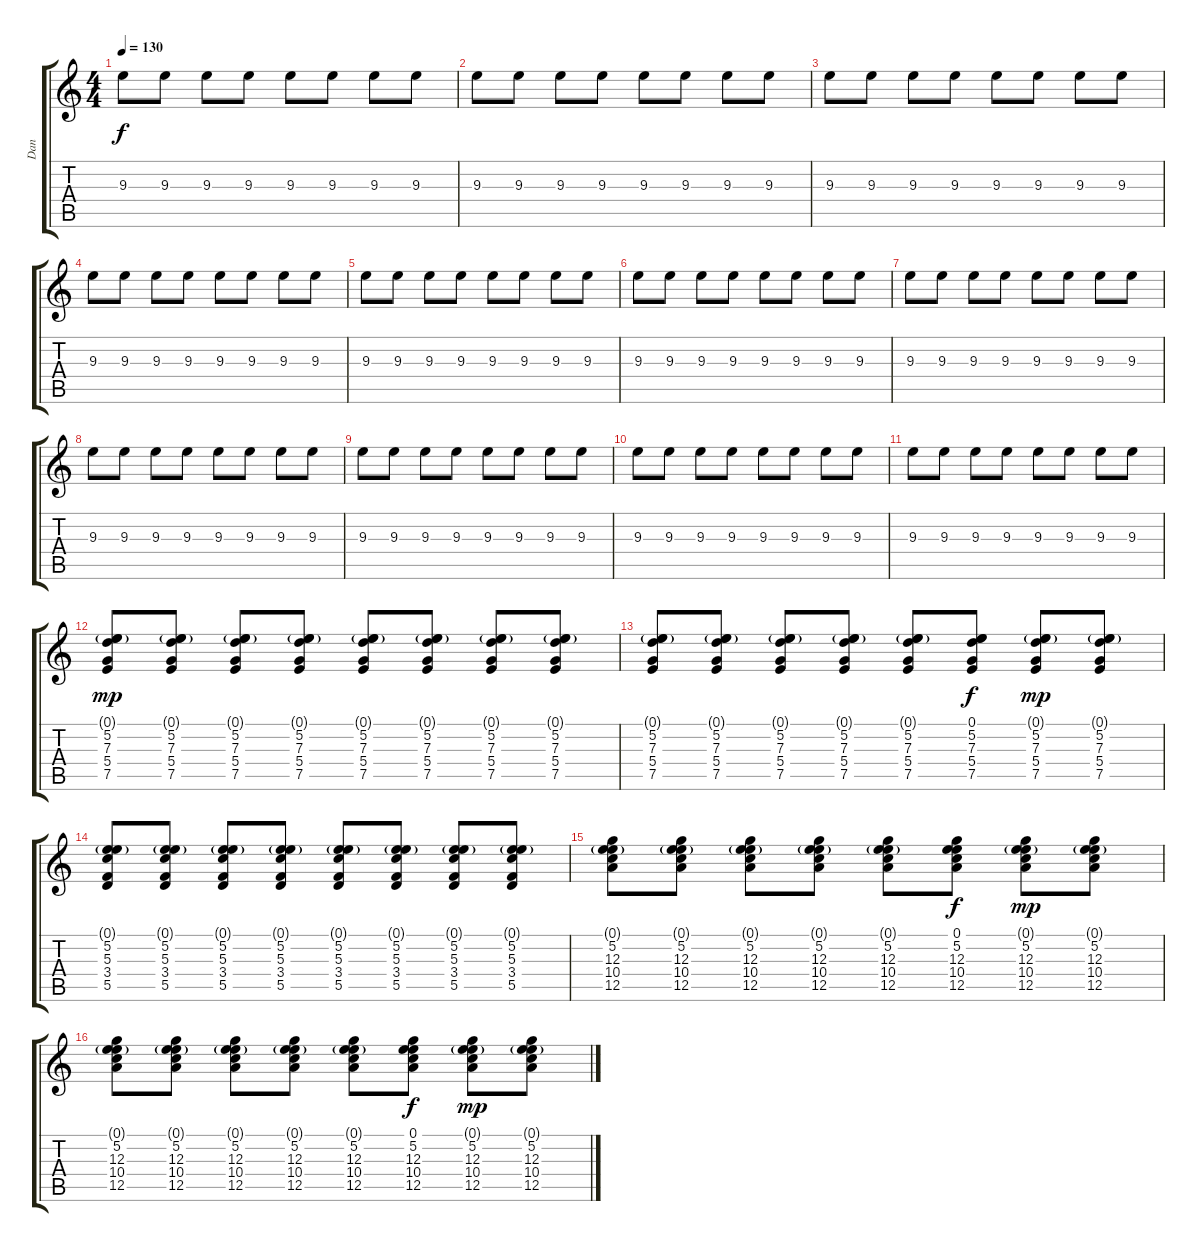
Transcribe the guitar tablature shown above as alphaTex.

\track ("Dan" "Dan") {instrument overdrivenguitar}
\staff {score tabs}
\tuning (E4 B3 G3 D3 A2 E2) {hide}
\ts (4 4)
\tempo 130
\clef g2
\ks c
9.3.8{dy f} 9.3.8 9.3.8 9.3.8 9.3.8 9.3.8 9.3.8 9.3.8 |
9.3.8 9.3.8 9.3.8 9.3.8 9.3.8 9.3.8 9.3.8 9.3.8 |
9.3.8 9.3.8 9.3.8 9.3.8 9.3.8 9.3.8 9.3.8 9.3.8 |
9.3.8 9.3.8 9.3.8 9.3.8 9.3.8 9.3.8 9.3.8 9.3.8 |
9.3.8 9.3.8 9.3.8 9.3.8 9.3.8 9.3.8 9.3.8 9.3.8 |
9.3.8 9.3.8 9.3.8 9.3.8 9.3.8 9.3.8 9.3.8 9.3.8 |
9.3.8 9.3.8 9.3.8 9.3.8 9.3.8 9.3.8 9.3.8 9.3.8 |
9.3.8 9.3.8 9.3.8 9.3.8 9.3.8 9.3.8 9.3.8 9.3.8 |
9.3.8 9.3.8 9.3.8 9.3.8 9.3.8 9.3.8 9.3.8 9.3.8 |
9.3.8 9.3.8 9.3.8 9.3.8 9.3.8 9.3.8 9.3.8 9.3.8 |
9.3.8 9.3.8 9.3.8 9.3.8 9.3.8 9.3.8 9.3.8 9.3.8 |
(0.1{g} 5.2 7.3 5.4 7.5).8{dy mp} (0.1{g} 5.2 7.3 5.4 7.5).8 (0.1{g} 5.2 7.3 5.4 7.5).8 (0.1{g} 5.2 7.3 5.4 7.5).8 (0.1{g} 5.2 7.3 5.4 7.5).8 (0.1{g} 5.2 7.3 5.4 7.5).8 (0.1{g} 5.2 7.3 5.4 7.5).8 (0.1{g} 5.2 7.3 5.4 7.5).8 |
(0.1{g} 5.2 7.3 5.4 7.5).8 (0.1{g} 5.2 7.3 5.4 7.5).8 (0.1{g} 5.2 7.3 5.4 7.5).8 (0.1{g} 5.2 7.3 5.4 7.5).8 (0.1{g} 5.2 7.3 5.4 7.5).8 (0.1 5.2 7.3 5.4 7.5).8{dy f} (0.1{g} 5.2 7.3 5.4 7.5).8{dy mp} (0.1{g} 5.2 7.3 5.4 7.5).8 |
(0.1{g} 5.2 5.3 3.4 5.5).8 (0.1{g} 5.2 5.3 3.4 5.5).8 (0.1{g} 5.2 5.3 3.4 5.5).8 (0.1{g} 5.2 5.3 3.4 5.5).8 (0.1{g} 5.2 5.3 3.4 5.5).8 (0.1{g} 5.2 5.3 3.4 5.5).8 (0.1{g} 5.2 5.3 3.4 5.5).8 (0.1{g} 5.2 5.3 3.4 5.5).8 |
(0.1{g} 5.2 12.3 10.4 12.5).8 (0.1{g} 5.2 12.3 10.4 12.5).8 (0.1{g} 5.2 12.3 10.4 12.5).8 (0.1{g} 5.2 12.3 10.4 12.5).8 (0.1{g} 5.2 12.3 10.4 12.5).8 (0.1 5.2 12.3 10.4 12.5).8{dy f} (0.1{g} 5.2 12.3 10.4 12.5).8{dy mp} (0.1{g} 5.2 12.3 10.4 12.5).8 |
(0.1{g} 5.2 12.3 10.4 12.5).8 (0.1{g} 5.2 12.3 10.4 12.5).8 (0.1{g} 5.2 12.3 10.4 12.5).8 (0.1{g} 5.2 12.3 10.4 12.5).8 (0.1{g} 5.2 12.3 10.4 12.5).8 (0.1 5.2 12.3 10.4 12.5).8{dy f} (0.1{g} 5.2 12.3 10.4 12.5).8{dy mp} (0.1{g} 5.2 12.3 10.4 12.5).8
